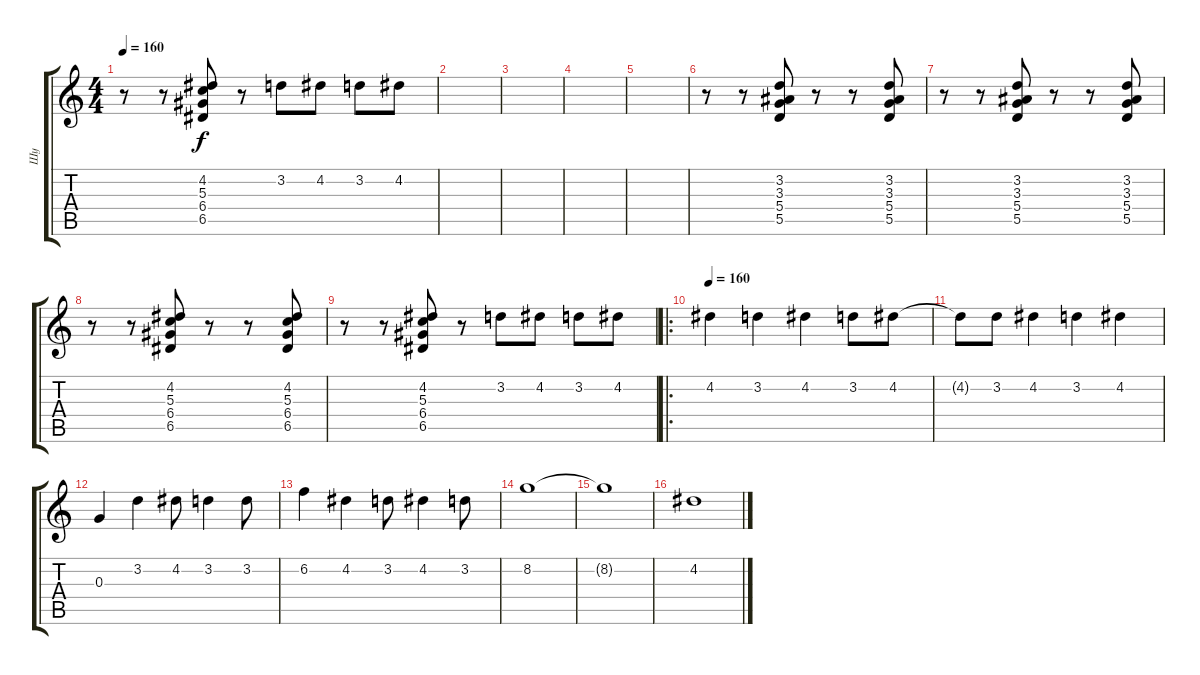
\track ("Шу" "Шу") {instrument overdrivenguitar}
\staff {score tabs}
\tuning (E4 B3 G3 D3 A2 E2) {hide}
\ts (4 4)
\tempo 160
\clef g2
\ks c
r.8{dy f} r.8 (4.2 5.3 6.4 6.5).8 r.8 3.2.8 4.2.8 3.2.8 4.2.8 |
|
|
|
|
r.8 r.8 (3.2 3.3 5.4 5.5).8 r.8 r.8 (3.2 3.3 5.4 5.5).8 |
r.8 r.8 (3.2 3.3 5.4 5.5).8 r.8 r.8 (3.2 3.3 5.4 5.5).8 |
r.8 r.8 (4.2 5.3 6.4 6.5).8 r.8 r.8 (4.2 5.3 6.4 6.5).8 |
r.8 r.8 (4.2 5.3 6.4 6.5).8 r.8 3.2.8 4.2.8 3.2.8 4.2.8 |
\ro
\tempo 190
\tempo 160
4.2.4{instrument overdrivenguitar} 3.2.4 4.2.4 3.2.8 4.2.8 |
4.2{t}.8 3.2.8 4.2.4 3.2.4 4.2.4 |
0.3.4 3.2.4 4.2.8 3.2.4 3.2.8 |
6.2.4 4.2.4 3.2.8 4.2.4 3.2.8 |
8.2.1 |
8.2{t}.1 |
4.2.1
